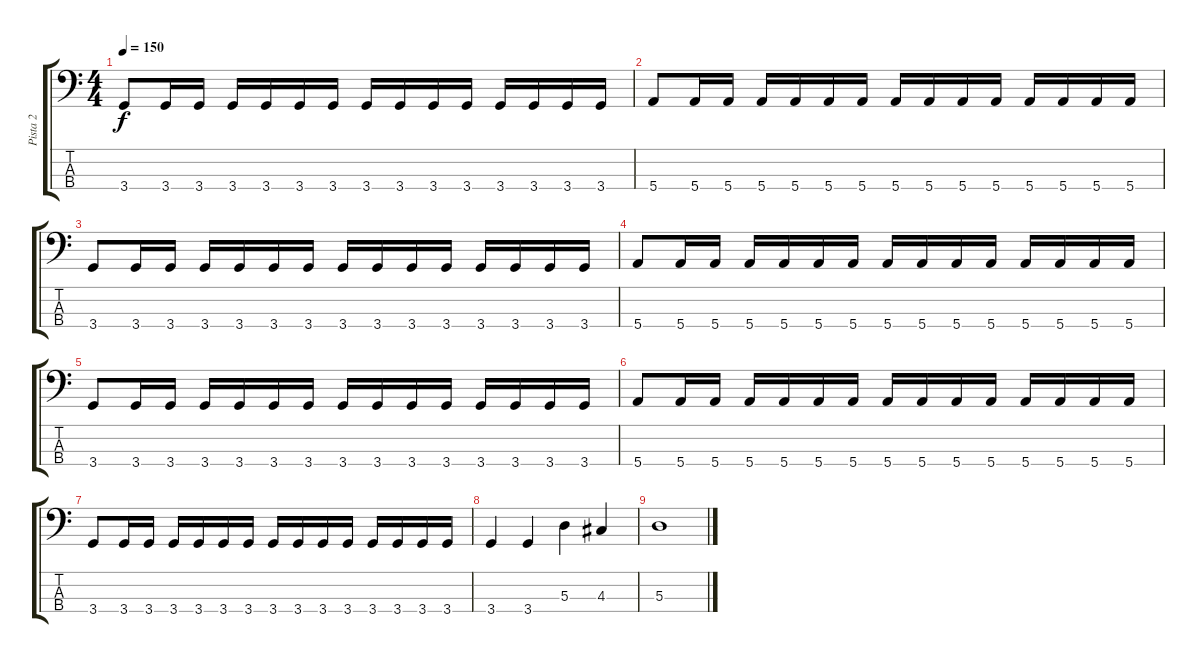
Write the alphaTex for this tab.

\track ("Pista 2" "Pista 2") {instrument electricbasspick}
\staff {score tabs}
\tuning (G2 D2 A1 E1) {hide}
\ts (4 4)
\tempo 150
\clef f4
\ks c
3.4.8{dy f} 3.4.16 3.4.16 3.4.16 3.4.16 3.4.16 3.4.16 3.4.16 3.4.16 3.4.16 3.4.16 3.4.16 3.4.16 3.4.16 3.4.16 |
5.4.8 5.4.16 5.4.16 5.4.16 5.4.16 5.4.16 5.4.16 5.4.16 5.4.16 5.4.16 5.4.16 5.4.16 5.4.16 5.4.16 5.4.16 |
3.4.8 3.4.16 3.4.16 3.4.16 3.4.16 3.4.16 3.4.16 3.4.16 3.4.16 3.4.16 3.4.16 3.4.16 3.4.16 3.4.16 3.4.16 |
5.4.8 5.4.16 5.4.16 5.4.16 5.4.16 5.4.16 5.4.16 5.4.16 5.4.16 5.4.16 5.4.16 5.4.16 5.4.16 5.4.16 5.4.16 |
3.4.8 3.4.16 3.4.16 3.4.16 3.4.16 3.4.16 3.4.16 3.4.16 3.4.16 3.4.16 3.4.16 3.4.16 3.4.16 3.4.16 3.4.16 |
5.4.8 5.4.16 5.4.16 5.4.16 5.4.16 5.4.16 5.4.16 5.4.16 5.4.16 5.4.16 5.4.16 5.4.16 5.4.16 5.4.16 5.4.16 |
3.4.8 3.4.16 3.4.16 3.4.16 3.4.16 3.4.16 3.4.16 3.4.16 3.4.16 3.4.16 3.4.16 3.4.16 3.4.16 3.4.16 3.4.16 |
3.4.4 3.4.4 5.3.4 4.3.4 |
5.3.1
